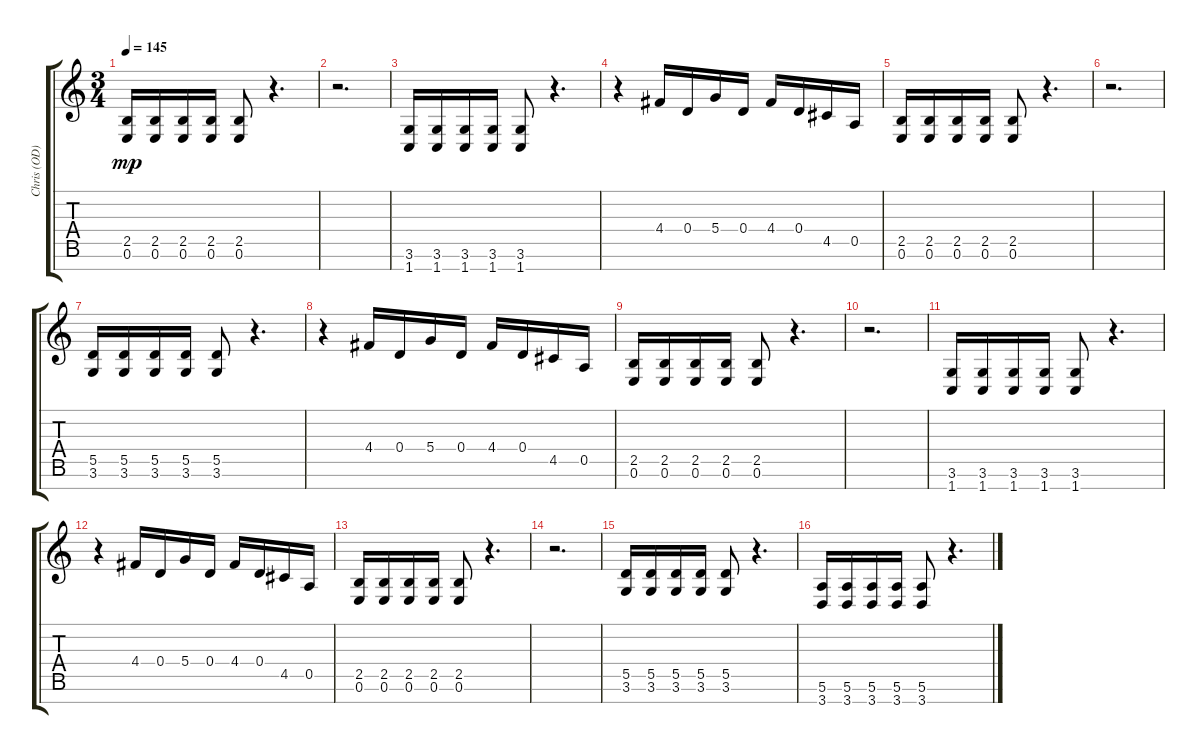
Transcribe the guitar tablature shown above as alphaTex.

\track ("Chris (OD)" "Chris (OD)") {instrument overdrivenguitar}
\staff {score tabs}
\tuning (E4 B3 G3 D3 A2 E2 B1) {hide}
\ts (3 4)
\tempo 145
\clef g2
\ks c
(2.5 0.6).16{dy mp} (2.5 0.6).16 (2.5 0.6).16 (2.5 0.6).16 (2.5 0.6).8 r.4{d} |
r.2{d} |
(3.6 1.7).16 (3.6 1.7).16 (3.6 1.7).16 (3.6 1.7).16 (3.6 1.7).8 r.4{d} |
r.4 4.4.16 0.4.16 5.4.16 0.4.16 4.4.16 0.4.16 4.5.16 0.5.16 |
(2.5 0.6).16 (2.5 0.6).16 (2.5 0.6).16 (2.5 0.6).16 (2.5 0.6).8 r.4{d} |
r.2{d} |
(5.5 3.6).16 (5.5 3.6).16 (5.5 3.6).16 (5.5 3.6).16 (5.5 3.6).8 r.4{d} |
r.4 4.4.16 0.4.16 5.4.16 0.4.16 4.4.16 0.4.16 4.5.16 0.5.16 |
(2.5 0.6).16 (2.5 0.6).16 (2.5 0.6).16 (2.5 0.6).16 (2.5 0.6).8 r.4{d} |
r.2{d} |
(3.6 1.7).16 (3.6 1.7).16 (3.6 1.7).16 (3.6 1.7).16 (3.6 1.7).8 r.4{d} |
r.4 4.4.16 0.4.16 5.4.16 0.4.16 4.4.16 0.4.16 4.5.16 0.5.16 |
(2.5 0.6).16 (2.5 0.6).16 (2.5 0.6).16 (2.5 0.6).16 (2.5 0.6).8 r.4{d} |
r.2{d} |
(5.5 3.6).16 (5.5 3.6).16 (5.5 3.6).16 (5.5 3.6).16 (5.5 3.6).8 r.4{d} |
(5.6 3.7).16 (5.6 3.7).16 (5.6 3.7).16 (5.6 3.7).16 (5.6 3.7).8 r.4{d}
